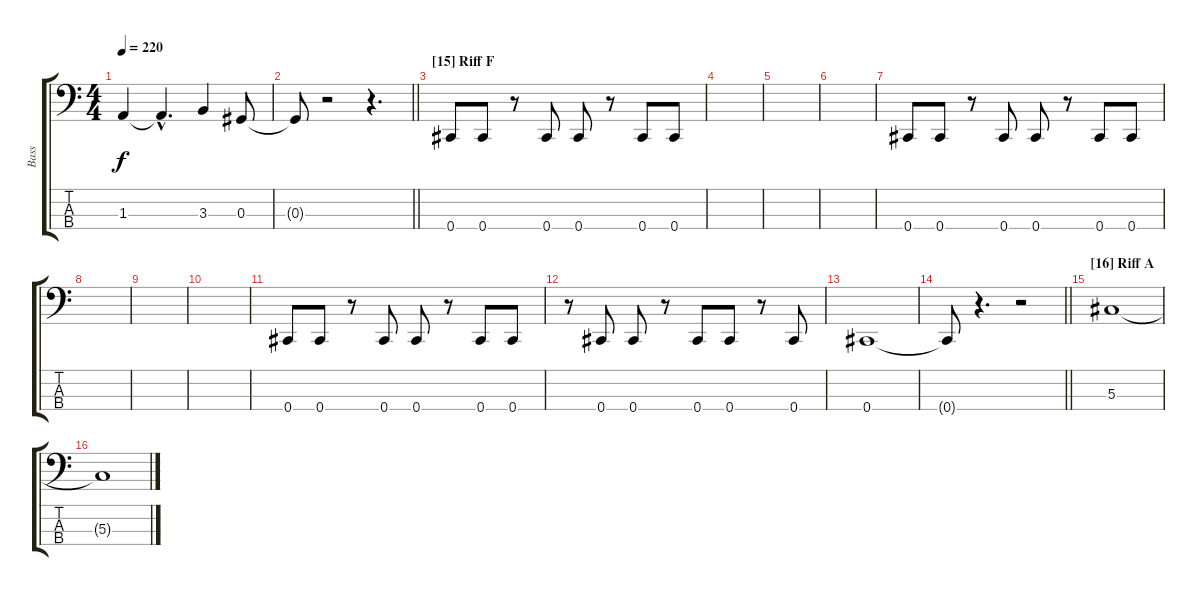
\track ("Bass" "Bass") {instrument electricbassfinger}
\staff {score tabs}
\tuning (Gb2 Db2 Ab1 Db1) {hide}
\ts (4 4)
\tempo 220
\clef f4
\ks c
1.3.4{dy f} 1.3{hac t}.4{d} 3.3.4 0.3.8 |
\barLineRight lightlight
0.3{t}.8 r.2 r.4{d} |
\section ("" "[15] Riff F")
0.4.8 0.4.8 r.8 0.4.8 0.4.8 r.8 0.4.8 0.4.8 |
|
|
|
0.4.8 0.4.8 r.8 0.4.8 0.4.8 r.8 0.4.8 0.4.8 |
|
|
|
0.4.8 0.4.8 r.8 0.4.8 0.4.8 r.8 0.4.8 0.4.8 |
r.8 0.4.8 0.4.8 r.8 0.4.8 0.4.8 r.8 0.4.8 |
0.4.1 |
\barLineRight lightlight
0.4{t}.8 r.4{d} r.2 |
\section ("" "[16] Riff A")
5.3.1 |
5.3{t}.1
